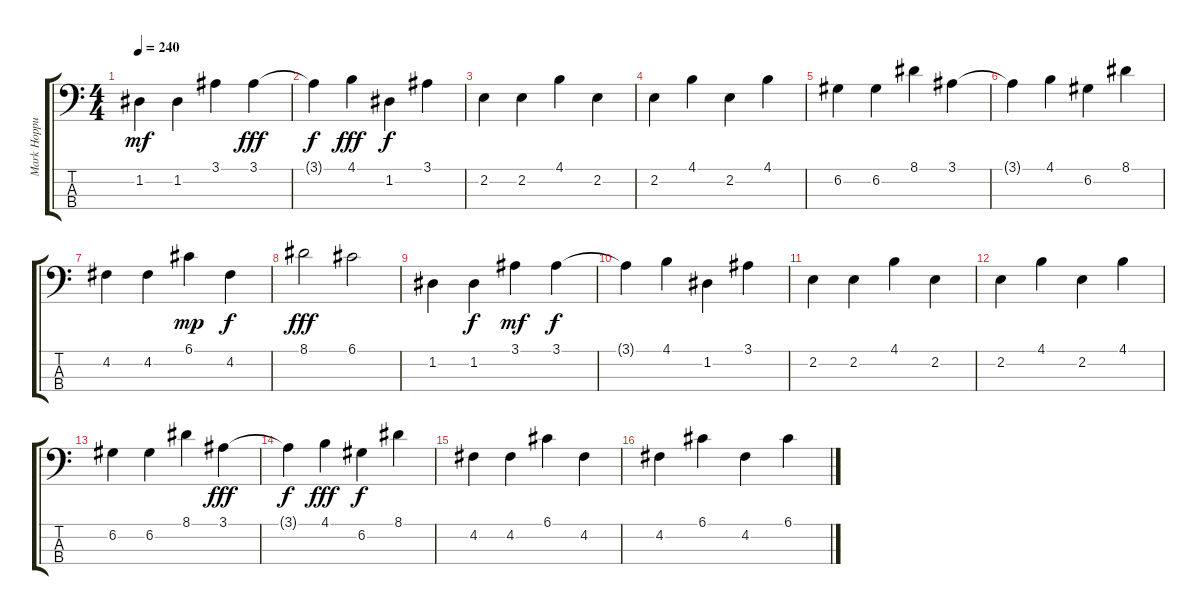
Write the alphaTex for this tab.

\track ("Mark Hoppus - Bass" "Mark Hoppu") {instrument electricbasspick}
\staff {score tabs}
\tuning (G2 D2 A1 E1) {hide}
\ts (4 4)
\tempo 240
\clef f4
\ks c
1.2.4{dy mf} 1.2.4 3.1.4 3.1.4{dy fff} |
3.1{t}.4{dy f} 4.1.4{dy fff} 1.2.4{dy f} 3.1.4 |
2.2.4 2.2.4 4.1.4 2.2.4 |
2.2.4 4.1.4 2.2.4 4.1.4 |
6.2.4 6.2.4 8.1.4 3.1.4 |
3.1{t}.4 4.1.4 6.2.4 8.1.4 |
4.2.4 4.2.4 6.1.4{dy mp} 4.2.4{dy f} |
8.1.2{dy fff} 6.1.2 |
1.2.4 1.2.4{dy f} 3.1.4{dy mf} 3.1.4{dy f} |
3.1{t}.4 4.1.4 1.2.4 3.1.4 |
2.2.4 2.2.4 4.1.4 2.2.4 |
2.2.4 4.1.4 2.2.4 4.1.4 |
6.2.4 6.2.4 8.1.4 3.1.4{dy fff} |
3.1{t}.4{dy f} 4.1.4{dy fff} 6.2.4{dy f} 8.1.4 |
4.2.4 4.2.4 6.1.4 4.2.4 |
4.2.4 6.1.4 4.2.4 6.1.4
